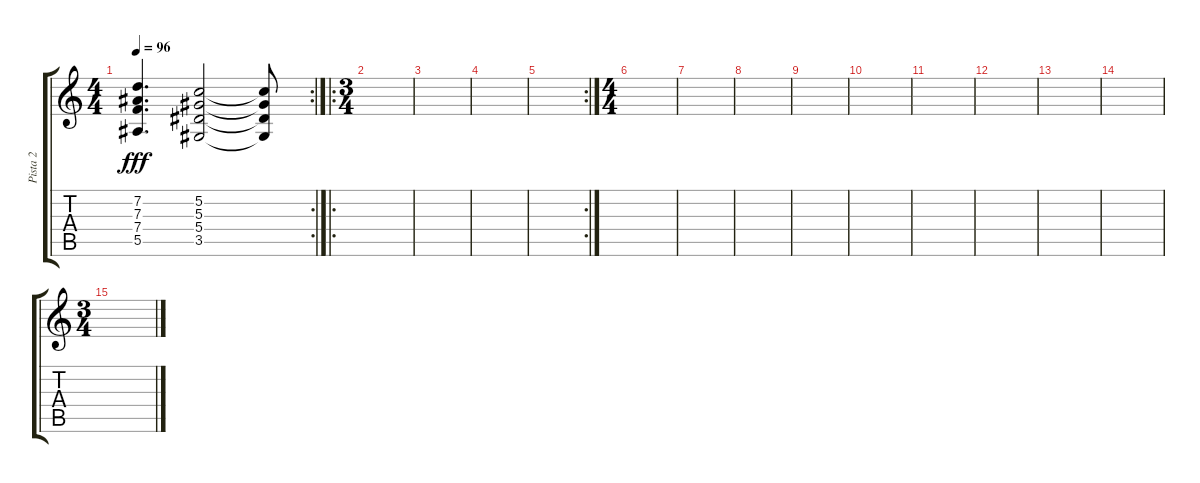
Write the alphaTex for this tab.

\track ("Pista 2" "Pista 2") {instrument overdrivenguitar}
\staff {score tabs}
\tuning (C4 G3 Eb3 Bb2 F2 C2) {hide}
\rc 2
\ts (4 4)
\tempo 96
\clef g2
\ks c
(7.2 7.3 7.4 5.5).4{d dy fff} (5.2 5.3 5.4 3.5).2 (5.2{t} 5.3{t} 5.4{t} 3.5{t}).8 |
\ro
\ts (3 4)
|
|
|
\rc 2
|
\ts (4 4)
|
|
|
|
|
|
|
|
|
\ts (3 4)
